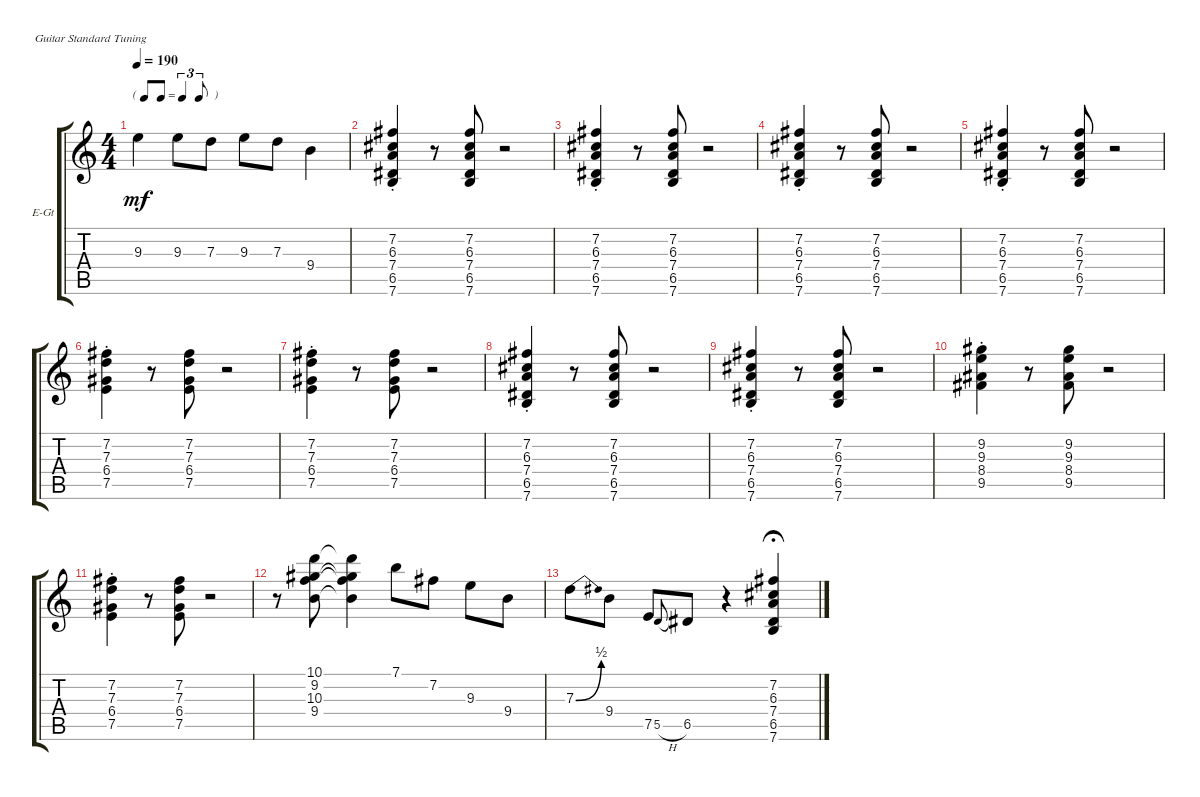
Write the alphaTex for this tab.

\defaultSystemsLayout 4
\bracketExtendMode groupsimilarinstruments
\firstSystemTrackNameOrientation horizontal
\otherSystemsTrackNameOrientation horizontal
\track ("Electric Guitar" "E-Gt") {instrument distortionguitar}
\staff {score tabs}
\tuning (E4 B3 G3 D3 A2 E2)
\ts (4 4)
\tf triplet8th
\tempo 190
\clef g2
\ks c
9.3{t}.4{dy mf} 9.3.8 7.3.8 9.3.8 7.3.8 9.4.4 |
(7.6{st} 6.5{st} 7.4{st} 6.3{st} 7.2{st}).4 r.8 (7.2 6.3 7.4 6.5 7.6).8 r.2 |
(7.6{st} 6.5{st} 7.4{st} 6.3{st} 7.2{st}).4 r.8 (7.2 6.3 7.4 6.5 7.6).8 r.2 |
(7.6{st} 6.5{st} 7.4{st} 6.3{st} 7.2{st}).4 r.8 (7.2 6.3 7.4 6.5 7.6).8 r.2 |
(7.6{st} 6.5{st} 7.4{st} 6.3{st} 7.2{st}).4 r.8 (7.2 6.3 7.4 6.5 7.6).8 r.2 |
(7.5{st} 6.4{st} 7.3{st} 7.2{st}).4 r.8 (7.2 7.3 6.4 7.5).8 r.2 |
(7.5{st} 6.4{st} 7.3{st} 7.2{st}).4 r.8 (7.2 7.3 6.4 7.5).8 r.2 |
(7.6{st} 6.5{st} 7.4{st} 6.3{st} 7.2{st}).4 r.8 (7.2 6.3 7.4 6.5 7.6).8 r.2 |
(7.6{st} 6.5{st} 7.4{st} 6.3{st} 7.2{st}).4 r.8 (7.2 6.3 7.4 6.5 7.6).8 r.2 |
(9.5{st} 8.4{st} 9.3{st} 9.2{st}).4 r.8 (9.2 9.3 8.4 9.5).8 r.2 |
(7.5{st} 6.4{st} 7.3{st} 7.2{st}).4 r.8 (7.2 7.3 6.4 7.5).8 r.2 |
r.8 (10.1 9.2 10.3 9.4).8 (10.1{t} 9.2{t} 10.3{t} 9.4{t}).4 7.1.8 7.2.8 9.3.8 9.4.8 |
7.3{be (bend 0 0 13.799999999999999 2)}.8 9.4.8 7.5.8 5.5{h}.8{gr onbeat} 6.5.8 r.4 (7.6 6.5 7.4 6.3 7.2).4{fermata (medium 0.88)}
